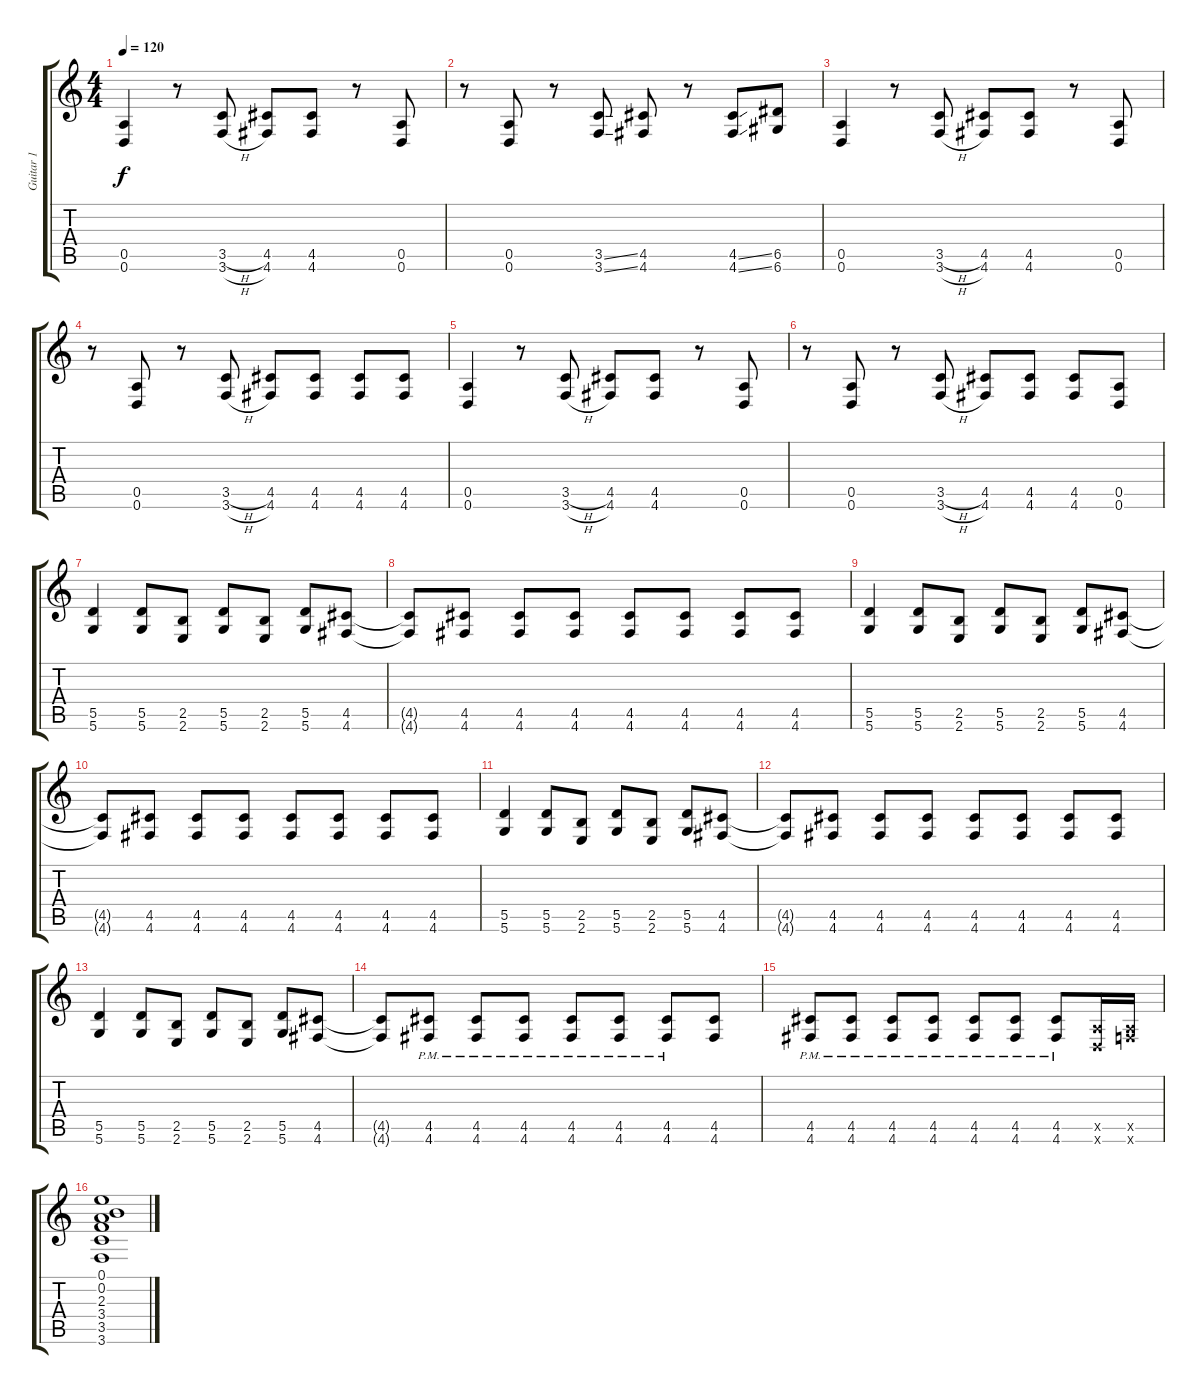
\track ("Guitar 1" "Guitar 1") {instrument overdrivenguitar}
\staff {score tabs}
\tuning (E4 B3 G3 D3 A2 D2) {hide}
\ts (4 4)
\tempo 120
\clef g2
\ks c
(0.5 0.6).4{dy f} r.8 (3.5{h} 3.6{h}).8 (4.5 4.6).8 (4.5 4.6).8 r.8 (0.5 0.6).8 |
r.8 (0.5 0.6).8 r.8 (3.5{ss} 3.6{ss}).8 (4.5 4.6).8 r.8 (4.5{ss} 4.6{ss}).8 (6.5 6.6).8 |
(0.5 0.6).4 r.8 (3.5{h} 3.6{h}).8 (4.5 4.6).8 (4.5 4.6).8 r.8 (0.5 0.6).8 |
r.8 (0.5 0.6).8 r.8 (3.5{h} 3.6{h}).8 (4.5 4.6).8 (4.5 4.6).8 (4.5 4.6).8 (4.5 4.6).8 |
(0.5 0.6).4 r.8 (3.5{h} 3.6{h}).8 (4.5 4.6).8 (4.5 4.6).8 r.8 (0.5 0.6).8 |
r.8 (0.5 0.6).8 r.8 (3.5{h} 3.6{h}).8 (4.5 4.6).8 (4.5 4.6).8 (4.5 4.6).8 (0.5 0.6).8 |
(5.5 5.6).4 (5.5 5.6).8 (2.5 2.6).8 (5.5 5.6).8 (2.5 2.6).8 (5.5 5.6).8 (4.5 4.6).8 |
(4.5{t} 4.6{t}).8 (4.5 4.6).8 (4.5 4.6).8 (4.5 4.6).8 (4.5 4.6).8 (4.5 4.6).8 (4.5 4.6).8 (4.5 4.6).8 |
(5.5 5.6).4 (5.5 5.6).8 (2.5 2.6).8 (5.5 5.6).8 (2.5 2.6).8 (5.5 5.6).8 (4.5 4.6).8 |
(4.5{t} 4.6{t}).8 (4.5 4.6).8 (4.5 4.6).8 (4.5 4.6).8 (4.5 4.6).8 (4.5 4.6).8 (4.5 4.6).8 (4.5 4.6).8 |
(5.5 5.6).4 (5.5 5.6).8 (2.5 2.6).8 (5.5 5.6).8 (2.5 2.6).8 (5.5 5.6).8 (4.5 4.6).8 |
(4.5{t} 4.6{t}).8 (4.5 4.6).8 (4.5 4.6).8 (4.5 4.6).8 (4.5 4.6).8 (4.5 4.6).8 (4.5 4.6).8 (4.5 4.6).8 |
(5.5 5.6).4 (5.5 5.6).8 (2.5 2.6).8 (5.5 5.6).8 (2.5 2.6).8 (5.5 5.6).8 (4.5 4.6).8 |
(4.5{t} 4.6{t}).8 (4.5{pm} 4.6{pm}).8 (4.5{pm} 4.6{pm}).8 (4.5{pm} 4.6{pm}).8 (4.5{pm} 4.6{pm}).8 (4.5{pm} 4.6{pm}).8 (4.5{pm} 4.6{pm}).8 (4.5 4.6).8 |
(4.5{pm} 4.6{pm}).8 (4.5{pm} 4.6{pm}).8 (4.5{pm} 4.6{pm}).8 (4.5{pm} 4.6{pm}).8 (4.5{pm} 4.6{pm}).8 (4.5{pm} 4.6{pm}).8 (4.5{pm} 4.6{pm}).8 (0.5{x} 0.6{x}).16 (0.5{x} 3.6{x}).16 |
(0.1 0.2 2.3 3.4 3.5 3.6).1
